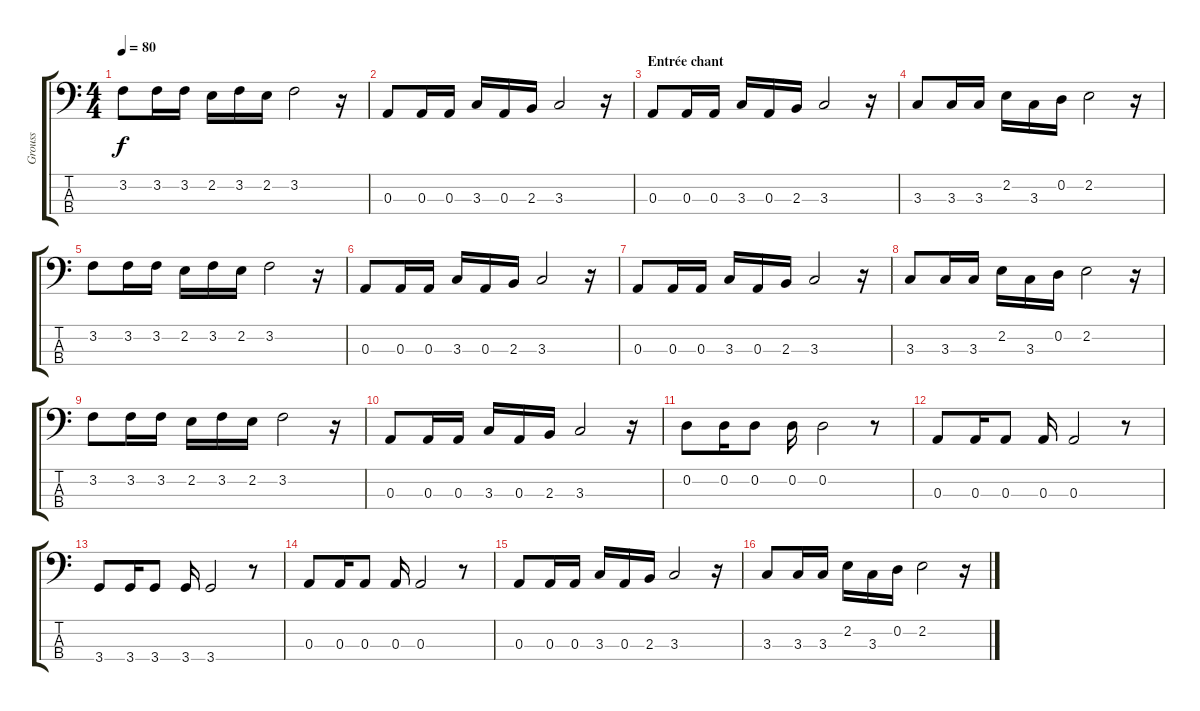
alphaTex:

\track ("Grouss" "Grouss") {instrument electricbassfinger}
\staff {score tabs}
\tuning (G2 D2 A1 E1) {hide}
\ts (4 4)
\tempo 80
\clef f4
\ks c
3.2.8{dy f} 3.2.16 3.2.16 2.2.16 3.2.16 2.2.16 3.2.2 r.16 |
0.3.8 0.3.16 0.3.16 3.3.16 0.3.16 2.3.16 3.3.2 r.16 |
\section ("" "Entrée chant")
0.3.8 0.3.16 0.3.16 3.3.16 0.3.16 2.3.16 3.3.2 r.16 |
3.3.8 3.3.16 3.3.16 2.2.16 3.3.16 0.2.16 2.2.2 r.16 |
3.2.8 3.2.16 3.2.16 2.2.16 3.2.16 2.2.16 3.2.2 r.16 |
0.3.8 0.3.16 0.3.16 3.3.16 0.3.16 2.3.16 3.3.2 r.16 |
0.3.8 0.3.16 0.3.16 3.3.16 0.3.16 2.3.16 3.3.2 r.16 |
3.3.8 3.3.16 3.3.16 2.2.16 3.3.16 0.2.16 2.2.2 r.16 |
3.2.8 3.2.16 3.2.16 2.2.16 3.2.16 2.2.16 3.2.2 r.16 |
0.3.8 0.3.16 0.3.16 3.3.16 0.3.16 2.3.16 3.3.2 r.16 |
0.2.8 0.2.16 0.2.8 0.2.16 0.2.2 r.8 |
0.3.8 0.3.16 0.3.8 0.3.16 0.3.2 r.8 |
3.4.8 3.4.16 3.4.8 3.4.16 3.4.2 r.8 |
0.3.8 0.3.16 0.3.8 0.3.16 0.3.2 r.8 |
0.3.8 0.3.16 0.3.16 3.3.16 0.3.16 2.3.16 3.3.2 r.16 |
3.3.8 3.3.16 3.3.16 2.2.16 3.3.16 0.2.16 2.2.2 r.16
